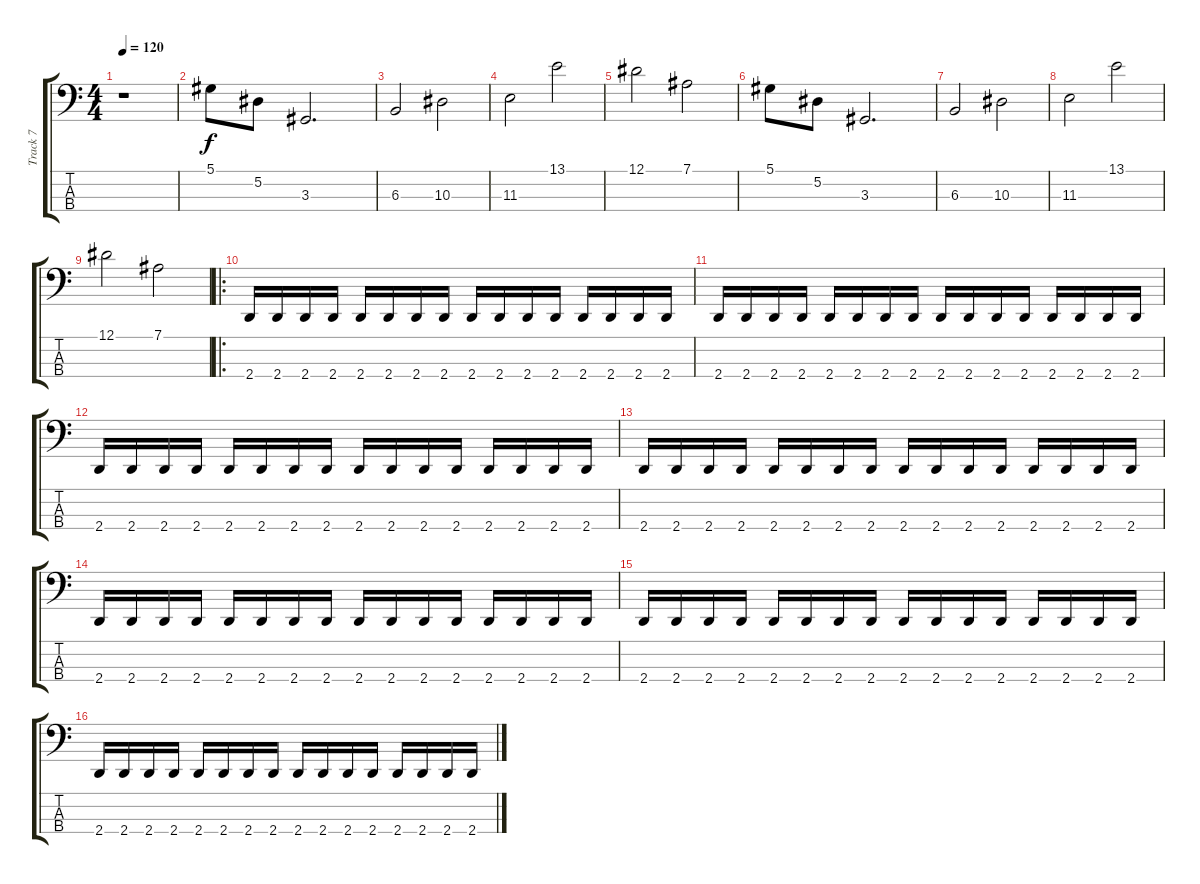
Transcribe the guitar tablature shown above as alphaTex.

\track ("Track 7" "Track 7") {instrument electricbasspick}
\staff {score tabs}
\tuning (Eb2 Bb1 F1 C1) {hide}
\ts (4 4)
\tempo 120
\clef f4
\ks c
r.1{dy f} |
5.1.8 5.2.8 3.3.2{d} |
6.3.2 10.3.2 |
11.3.2 13.1.2 |
12.1.2 7.1.2 |
5.1.8 5.2.8 3.3.2{d} |
6.3.2 10.3.2 |
11.3.2 13.1.2 |
12.1.2 7.1.2 |
\ro
2.4.16 2.4.16 2.4.16 2.4.16 2.4.16 2.4.16 2.4.16 2.4.16 2.4.16 2.4.16 2.4.16 2.4.16 2.4.16 2.4.16 2.4.16 2.4.16 |
2.4.16 2.4.16 2.4.16 2.4.16 2.4.16 2.4.16 2.4.16 2.4.16 2.4.16 2.4.16 2.4.16 2.4.16 2.4.16 2.4.16 2.4.16 2.4.16 |
2.4.16 2.4.16 2.4.16 2.4.16 2.4.16 2.4.16 2.4.16 2.4.16 2.4.16 2.4.16 2.4.16 2.4.16 2.4.16 2.4.16 2.4.16 2.4.16 |
2.4.16 2.4.16 2.4.16 2.4.16 2.4.16 2.4.16 2.4.16 2.4.16 2.4.16 2.4.16 2.4.16 2.4.16 2.4.16 2.4.16 2.4.16 2.4.16 |
2.4.16 2.4.16 2.4.16 2.4.16 2.4.16 2.4.16 2.4.16 2.4.16 2.4.16 2.4.16 2.4.16 2.4.16 2.4.16 2.4.16 2.4.16 2.4.16 |
2.4.16 2.4.16 2.4.16 2.4.16 2.4.16 2.4.16 2.4.16 2.4.16 2.4.16 2.4.16 2.4.16 2.4.16 2.4.16 2.4.16 2.4.16 2.4.16 |
2.4.16 2.4.16 2.4.16 2.4.16 2.4.16 2.4.16 2.4.16 2.4.16 2.4.16 2.4.16 2.4.16 2.4.16 2.4.16 2.4.16 2.4.16 2.4.16
